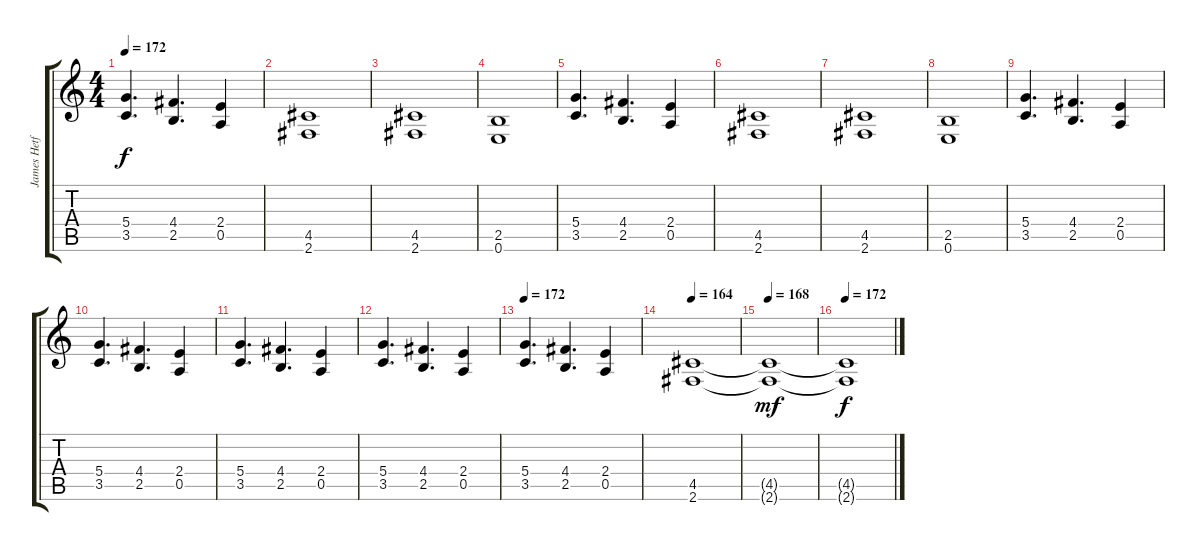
\track ("James Hetfield" "James Hetf") {instrument overdrivenguitar}
\staff {score tabs}
\tuning (E4 B3 G3 D3 A2 E2) {hide}
\ts (4 4)
\tempo 172
\clef g2
\ks c
(5.4 3.5).4{d dy f} (4.4 2.5).4{d} (2.4 0.5).4 |
(4.5 2.6).1 |
(4.5 2.6).1 |
(2.5 0.6).1 |
(5.4 3.5).4{d} (4.4 2.5).4{d} (2.4 0.5).4 |
(4.5 2.6).1 |
(4.5 2.6).1 |
(2.5 0.6).1 |
(5.4 3.5).4{d} (4.4 2.5).4{d} (2.4 0.5).4 |
(5.4 3.5).4{d} (4.4 2.5).4{d} (2.4 0.5).4 |
(5.4 3.5).4{d} (4.4 2.5).4{d} (2.4 0.5).4 |
(5.4 3.5).4{d} (4.4 2.5).4{d} (2.4 0.5).4 |
\tempo 172
(5.4 3.5).4{d} (4.4 2.5).4{d} (2.4 0.5).4 |
\tempo 164
(4.5 2.6).1 |
\tempo 168
(4.5{t} 2.6{t}).1{dy mf} |
\tempo 172
(4.5{t} 2.6{t}).1{dy f}
